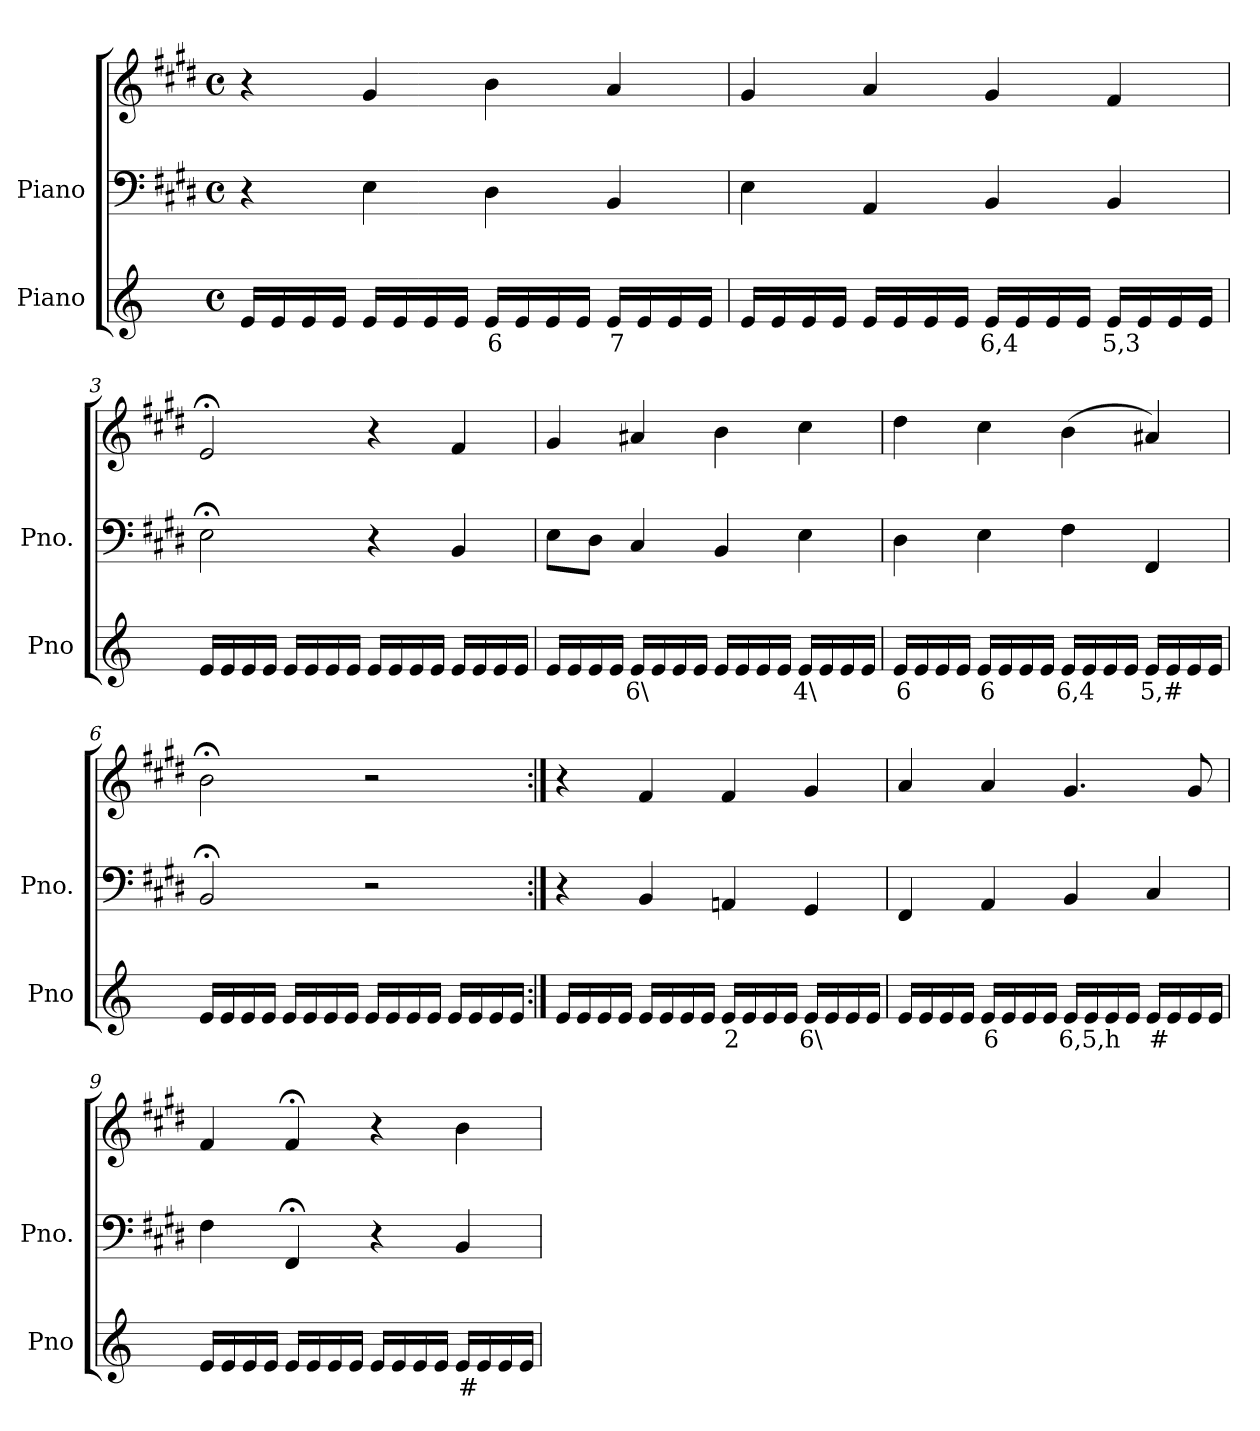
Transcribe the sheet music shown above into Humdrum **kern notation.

**kern	**text	**kern	**kern
*part2	*part2	*part1	*part1
*staff3	*staff3	*staff2	*staff1
*I"Piano	*	*I"Piano	*
*I'Pno	*	*I'Pno.	*
*clefG2	*	*clefF4	*clefG2
*k[]	*	*k[f#c#g#d#]	*k[f#c#g#d#]
*M4/4	*	*M4/4	*M4/4
*met(c)	*	*met(c)	*met(c)
=1	=1	=1	=1
16e/LL	.	4r	4r
16e/	.	.	.
16e/	.	.	.
16e/JJ	.	.	.
16e/LL	.	4E\	4g#/
16e/	.	.	.
16e/	.	.	.
16e/JJ	.	.	.
!	!LO:LY:b	!	!
16e/LL	6	4D#\	4b\
16e/	.	.	.
16e/	.	.	.
16e/JJ	.	.	.
!	!LO:LY:b	!	!
16e/LL	7	4BB/	4a/
16e/	.	.	.
16e/	.	.	.
16e/JJ	.	.	.
=2	=2	=2	=2
16e/LL	.	4E\	4g#/
16e/	.	.	.
16e/	.	.	.
16e/JJ	.	.	.
16e/LL	.	4AA/	4a/
16e/	.	.	.
16e/	.	.	.
16e/JJ	.	.	.
!	!LO:LY:b	!	!
16e/LL	6,4	4BB/	4g#/
16e/	.	.	.
16e/	.	.	.
16e/JJ	.	.	.
!	!LO:LY:b	!	!
16e/LL	5,3	4BB/	4f#/
16e/	.	.	.
16e/	.	.	.
16e/JJ	.	.	.
=3	=3	=3	=3
16e/LL	.	2E;<\	2e;</
16e/	.	.	.
16e/	.	.	.
16e/JJ	.	.	.
16e/LL	.	.	.
16e/	.	.	.
16e/	.	.	.
16e/JJ	.	.	.
16e/LL	.	4r	4r
16e/	.	.	.
16e/	.	.	.
16e/JJ	.	.	.
16e/LL	.	4BB/	4f#/
16e/	.	.	.
16e/	.	.	.
16e/JJ	.	.	.
=4	=4	=4	=4
16e/LL	.	8E\L	4g#/
16e/	.	.	.
!	!LO:LY:b	!	!
16e/	_	8D#\J	.
16e/JJ	.	.	.
!	!LO:LY:b	!	!
16e/LL	6\	4C#/	4a#X/
16e/	.	.	.
16e/	.	.	.
16e/JJ	.	.	.
16e/LL	.	4BB/	4b\
16e/	.	.	.
16e/	.	.	.
16e/JJ	.	.	.
!	!LO:LY:b	!	!
16e/LL	4\	4E\	4cc#\
16e/	.	.	.
16e/	.	.	.
16e/JJ	.	.	.
=5	=5	=5	=5
!	!LO:LY:b	!	!
16e/LL	6	4D#\	4dd#\
16e/	.	.	.
16e/	.	.	.
16e/JJ	.	.	.
!	!LO:LY:b	!	!
16e/LL	6	4E\	4cc#\
16e/	.	.	.
16e/	.	.	.
16e/JJ	.	.	.
!	!LO:LY:b	!	!
16e/LL	6,4	4F#\	(>4b\
16e/	.	.	.
16e/	.	.	.
16e/JJ	.	.	.
!	!LO:LY:b	!	!
16e/LL	5,#	4FF#/	4a#X/)
16e/	.	.	.
16e/	.	.	.
16e/JJ	.	.	.
=6	=6	=6	=6
16e/LL	.	2BB;</	2b;<\
16e/	.	.	.
16e/	.	.	.
16e/JJ	.	.	.
16e/LL	.	.	.
16e/	.	.	.
16e/	.	.	.
16e/JJ	.	.	.
16e/LL	.	2r	2r
16e/	.	.	.
16e/	.	.	.
16e/JJ	.	.	.
16e/LL	.	.	.
16e/	.	.	.
16e/	.	.	.
16e/JJ	.	.	.
=7:|!	=7:|!	=7:|!	=7:|!
16e/LL	.	4r	4r
16e/	.	.	.
16e/	.	.	.
16e/JJ	.	.	.
16e/LL	.	4BB/	4f#/
16e/	.	.	.
16e/	.	.	.
16e/JJ	.	.	.
!	!LO:LY:b	!	!
16e/LL	2	4AAn/	4f#/
16e/	.	.	.
16e/	.	.	.
16e/JJ	.	.	.
!	!LO:LY:b	!	!
16e/LL	6\	4GG#/	4g#/
16e/	.	.	.
16e/	.	.	.
16e/JJ	.	.	.
=8	=8	=8	=8
16e/LL	.	4FF#/	4a/
16e/	.	.	.
16e/	.	.	.
16e/JJ	.	.	.
!	!LO:LY:b	!	!
16e/LL	6	4AA/	4a/
16e/	.	.	.
16e/	.	.	.
16e/JJ	.	.	.
!	!LO:LY:b	!	!
16e/LL	6,5,h	4BB/	4.g#/
16e/	.	.	.
16e/	.	.	.
16e/JJ	.	.	.
!	!LO:LY:b	!	!
16e/LL	#	4C#/	.
16e/	.	.	.
16e/	.	.	8g#/
16e/JJ	.	.	.
=9	=9	=9	=9
16e/LL	.	4F#\	4f#/
16e/	.	.	.
16e/	.	.	.
16e/JJ	.	.	.
16e/LL	.	4FF#;</	4f#;</
16e/	.	.	.
16e/	.	.	.
16e/JJ	.	.	.
16e/LL	.	4r	4r
16e/	.	.	.
16e/	.	.	.
16e/JJ	.	.	.
!	!LO:LY:b	!	!
16e/LL	#	4BB/	4b\
16e/	.	.	.
16e/	.	.	.
16e/JJ	.	.	.
=	=	=	=
*-	*-	*-	*-
